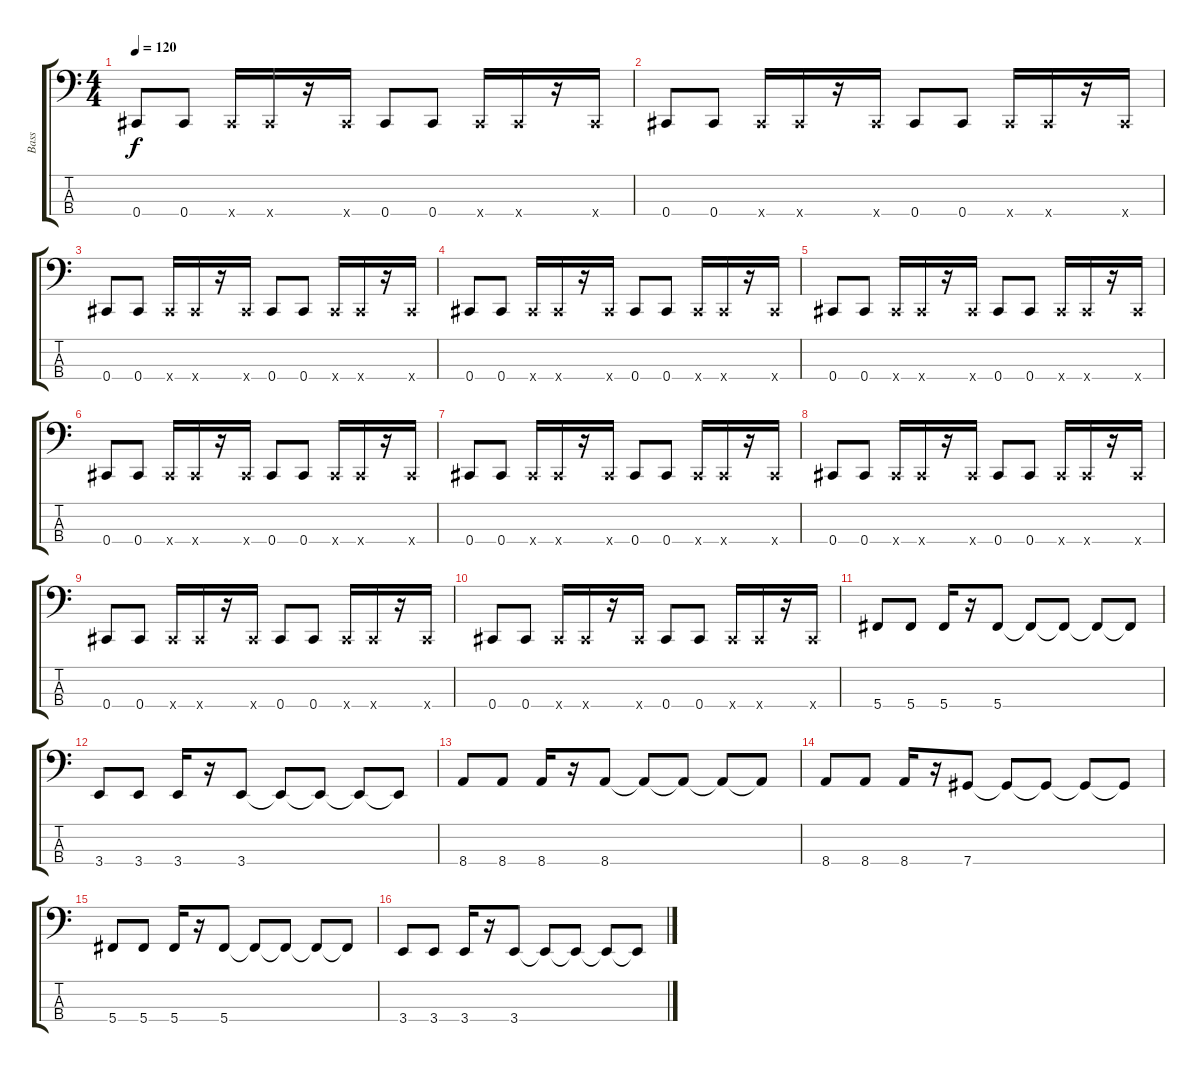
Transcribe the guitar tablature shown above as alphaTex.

\track ("Bass" "Bass") {instrument slapbass2}
\staff {score tabs}
\tuning (Gb2 Db2 Ab1 Db1) {hide}
\ts (4 4)
\tempo 120
\clef f4
\ks c
0.4.8{dy f} 0.4.8 0.4{x}.16 0.4{x}.16 r.16 0.4{x}.16 0.4.8 0.4.8 0.4{x}.16 0.4{x}.16 r.16 0.4{x}.16 |
0.4.8 0.4.8 0.4{x}.16 0.4{x}.16 r.16 0.4{x}.16 0.4.8 0.4.8 0.4{x}.16 0.4{x}.16 r.16 0.4{x}.16 |
0.4.8 0.4.8 0.4{x}.16 0.4{x}.16 r.16 0.4{x}.16 0.4.8 0.4.8 0.4{x}.16 0.4{x}.16 r.16 0.4{x}.16 |
0.4.8 0.4.8 0.4{x}.16 0.4{x}.16 r.16 0.4{x}.16 0.4.8 0.4.8 0.4{x}.16 0.4{x}.16 r.16 0.4{x}.16 |
0.4.8 0.4.8 0.4{x}.16 0.4{x}.16 r.16 0.4{x}.16 0.4.8 0.4.8 0.4{x}.16 0.4{x}.16 r.16 0.4{x}.16 |
0.4.8 0.4.8 0.4{x}.16 0.4{x}.16 r.16 0.4{x}.16 0.4.8 0.4.8 0.4{x}.16 0.4{x}.16 r.16 0.4{x}.16 |
0.4.8 0.4.8 0.4{x}.16 0.4{x}.16 r.16 0.4{x}.16 0.4.8 0.4.8 0.4{x}.16 0.4{x}.16 r.16 0.4{x}.16 |
0.4.8 0.4.8 0.4{x}.16 0.4{x}.16 r.16 0.4{x}.16 0.4.8 0.4.8 0.4{x}.16 0.4{x}.16 r.16 0.4{x}.16 |
0.4.8 0.4.8 0.4{x}.16 0.4{x}.16 r.16 0.4{x}.16 0.4.8 0.4.8 0.4{x}.16 0.4{x}.16 r.16 0.4{x}.16 |
0.4.8 0.4.8 0.4{x}.16 0.4{x}.16 r.16 0.4{x}.16 0.4.8 0.4.8 0.4{x}.16 0.4{x}.16 r.16 0.4{x}.16 |
5.4.8 5.4.8 5.4.16 r.16 5.4.8 5.4{t}.8 5.4{t}.8 5.4{t}.8 5.4{t}.8 |
3.4.8 3.4.8 3.4.16 r.16 3.4.8 3.4{t}.8 3.4{t}.8 3.4{t}.8 3.4{t}.8 |
8.4.8 8.4.8 8.4.16 r.16 8.4.8 8.4{t}.8 8.4{t}.8 8.4{t}.8 8.4{t}.8 |
8.4.8 8.4.8 8.4.16 r.16 7.4.8 7.4{t}.8 7.4{t}.8 7.4{t}.8 7.4{t}.8 |
5.4.8 5.4.8 5.4.16 r.16 5.4.8 5.4{t}.8 5.4{t}.8 5.4{t}.8 5.4{t}.8 |
3.4.8 3.4.8 3.4.16 r.16 3.4.8 3.4{t}.8 3.4{t}.8 3.4{t}.8 3.4{t}.8
